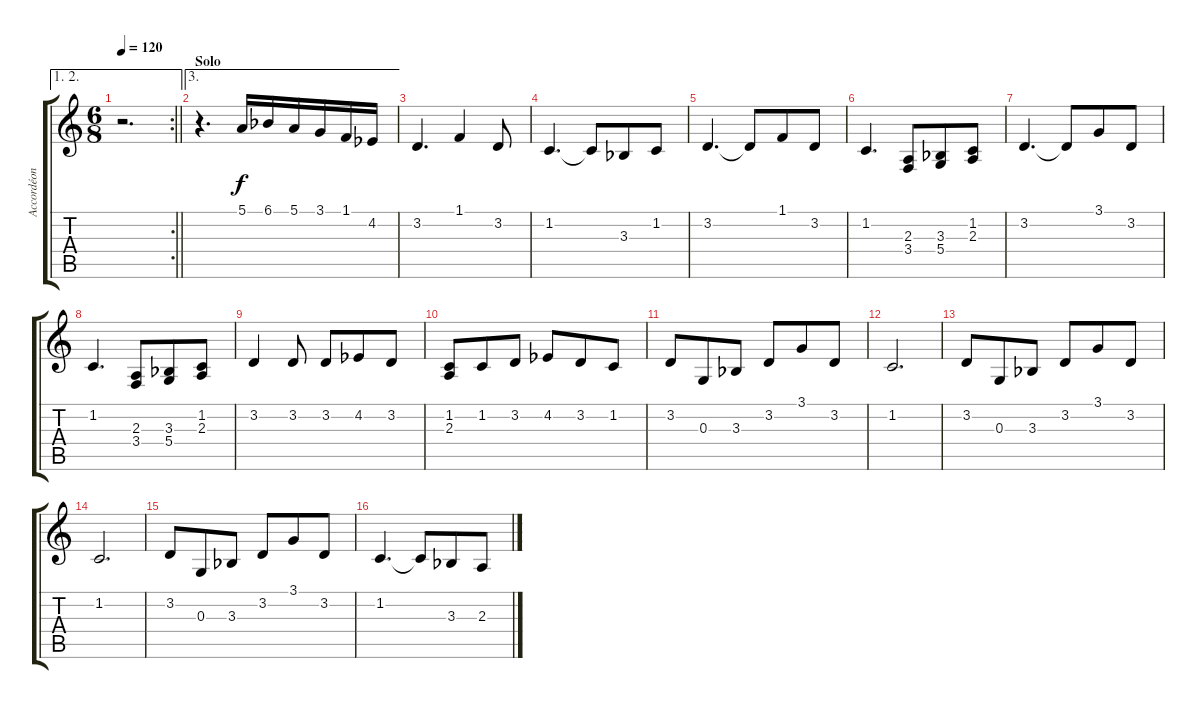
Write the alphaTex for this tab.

\track ("Accordéon" "Accordéon") {instrument accordion}
\staff {score tabs}
\tuning (E4 B3 G3 D3 A2 E2) {hide}
\ae (1 2)
\rc 2
\ts (6 8)
\tempo 120
\clef g2
\barLineRight lightlight
\ks c
r.2{d dy f} |
\ae 3
\section ("" "Solo")
r.4{d} 5.1.16 6.1{acc b}.16 5.1.16 3.1.16 1.1.16 4.2{acc b}.16 |
3.2.4{d} 1.1.4 3.2.8 |
1.2.4{d} 1.2{t}.8 3.3{acc b}.8 1.2.8 |
3.2.4{d} 3.2{t}.8 1.1.8 3.2.8 |
1.2.4{d} (2.3 3.4).8 (3.3{acc b} 5.4).8 (1.2 2.3).8 |
3.2.4{d} 3.2{t}.8 3.1.8 3.2.8 |
1.2.4{d} (2.3 3.4).8 (3.3{acc b} 5.4).8 (1.2 2.3).8 |
3.2.4 3.2.8 3.2.8 4.2{acc b}.8 3.2.8 |
(1.2 2.3).8 1.2.8 3.2.8 4.2{acc b}.8 3.2.8 1.2.8 |
3.2.8 0.3.8 3.3{acc b}.8 3.2.8 3.1.8 3.2.8 |
1.2.2{d} |
3.2.8 0.3.8 3.3{acc b}.8 3.2.8 3.1.8 3.2.8 |
1.2.2{d} |
3.2.8 0.3.8 3.3{acc b}.8 3.2.8 3.1.8 3.2.8 |
1.2.4{d} 1.2{t}.8 3.3{acc b}.8 2.3.8
